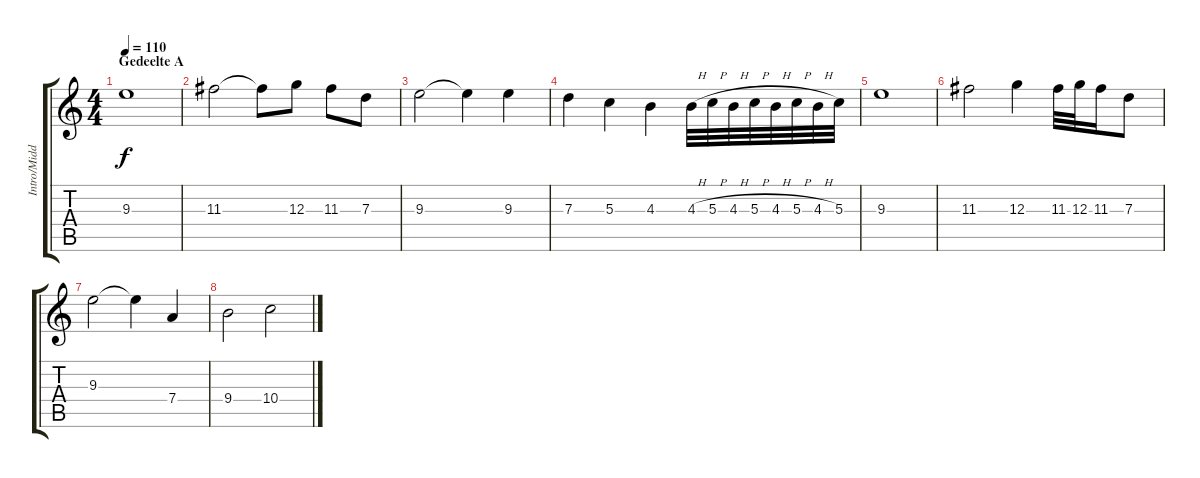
\track ("Intro/Middle Lead" "Intro/Midd") {instrument overdrivenguitar}
\staff {score tabs}
\tuning (E4 B3 G3 D3 A2 E2) {hide}
\ts (4 4)
\section ("" "Gedeelte A")
\tempo 110
\clef g2
\ks c
9.3.1{dy f volume 5 instrument overdrivenguitar} |
11.3.2 11.3{t}.8 12.3.8 11.3.8 7.3.8 |
9.3.2{volume 8} 9.3{t}.4 9.3.4 |
7.3.4{volume 11} 5.3.4 4.3.4 4.3{h}.32 5.3{h}.32 4.3{h}.32 5.3{h}.32 4.3{h}.32 5.3{h}.32 4.3{h}.32 5.3.32 |
9.3.1 |
11.3.2{volume 12} 12.3.4 11.3.32 12.3.32 11.3.16 7.3.8 |
9.3.2 9.3{t}.4 7.4.4 |
9.4.2 10.4.2{volume 8}
